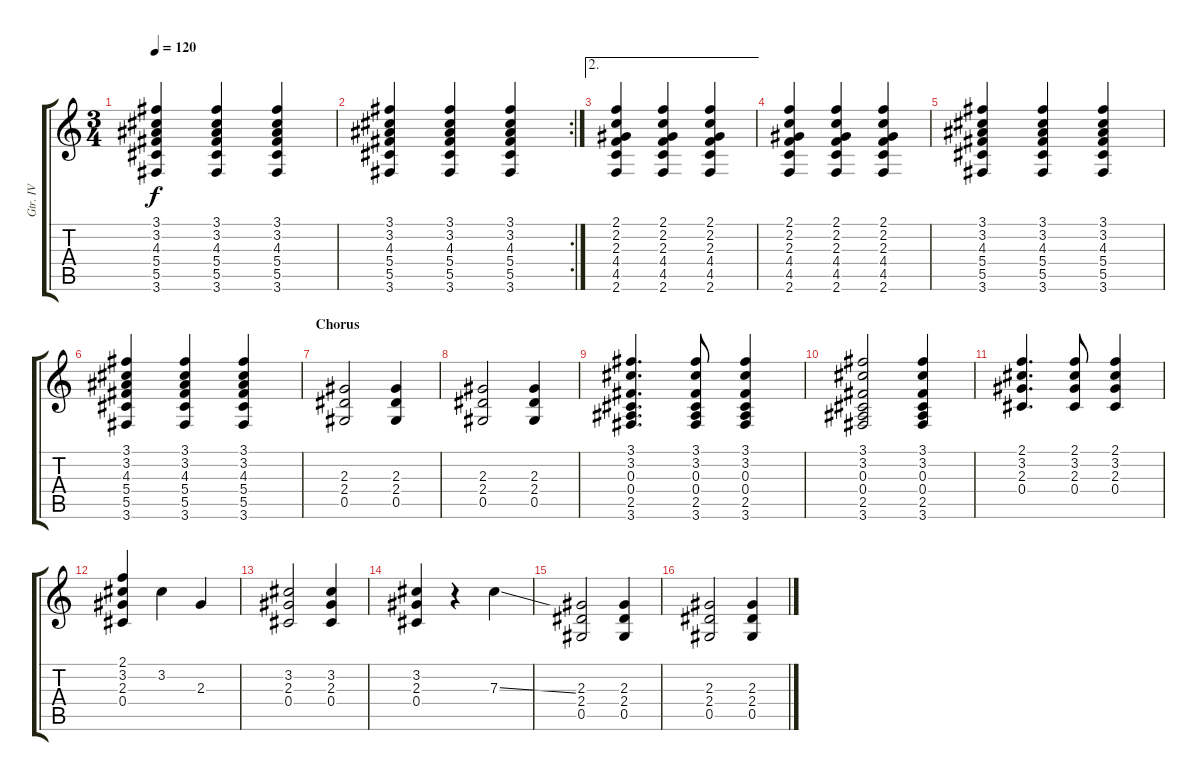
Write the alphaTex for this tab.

\track ("Gtr. IV" "Gtr. IV") {instrument acousticguitarsteel}
\staff {score tabs}
\tuning (Eb4 Bb3 Gb3 Db3 Ab2 Eb2) {hide}
\ts (3 4)
\tempo 120
\clef g2
\ks c
(3.1 3.2 4.3 5.4 5.5 3.6).4{dy f} (3.1 3.2 4.3 5.4 5.5 3.6).4 (3.1 3.2 4.3 5.4 5.5 3.6).4 |
\rc 2
(3.1 3.2 4.3 5.4 5.5 3.6).4 (3.1 3.2 4.3 5.4 5.5 3.6).4 (3.1 3.2 4.3 5.4 5.5 3.6).4 |
\ae 2
(2.1 2.2 2.3 4.4 4.5 2.6).4 (2.1 2.2 2.3 4.4 4.5 2.6).4 (2.1 2.2 2.3 4.4 4.5 2.6).4 |
(2.1 2.2 2.3 4.4 4.5 2.6).4 (2.1 2.2 2.3 4.4 4.5 2.6).4 (2.1 2.2 2.3 4.4 4.5 2.6).4 |
(3.1 3.2 4.3 5.4 5.5 3.6).4 (3.1 3.2 4.3 5.4 5.5 3.6).4 (3.1 3.2 4.3 5.4 5.5 3.6).4 |
(3.1 3.2 4.3 5.4 5.5 3.6).4 (3.1 3.2 4.3 5.4 5.5 3.6).4 (3.1 3.2 4.3 5.4 5.5 3.6).4 |
\section ("" "Chorus")
(2.3 2.4 0.5).2 (2.3 2.4 0.5).4 |
(2.3 2.4 0.5).2 (2.3 2.4 0.5).4 |
(3.1 3.2 0.3 0.4 2.5 3.6).4{d} (3.1 3.2 0.3 0.4 2.5 3.6).8 (3.1 3.2 0.3 0.4 2.5 3.6).4 |
(3.1 3.2 0.3 0.4 2.5 3.6).2 (3.1 3.2 0.3 0.4 2.5 3.6).4 |
(2.1 3.2 2.3 0.4).4{d} (2.1 3.2 2.3 0.4).8 (2.1 3.2 2.3 0.4).4 |
(2.1 3.2 2.3 0.4).4 3.2.4 2.3.4 |
(3.2 2.3 0.4).2 (3.2 2.3 0.4).4 |
(3.2 2.3 0.4).4 r.4 7.3{ss}.4 |
(2.3 2.4 0.5).2 (2.3 2.4 0.5).4 |
(2.3 2.4 0.5).2 (2.3 2.4 0.5).4
